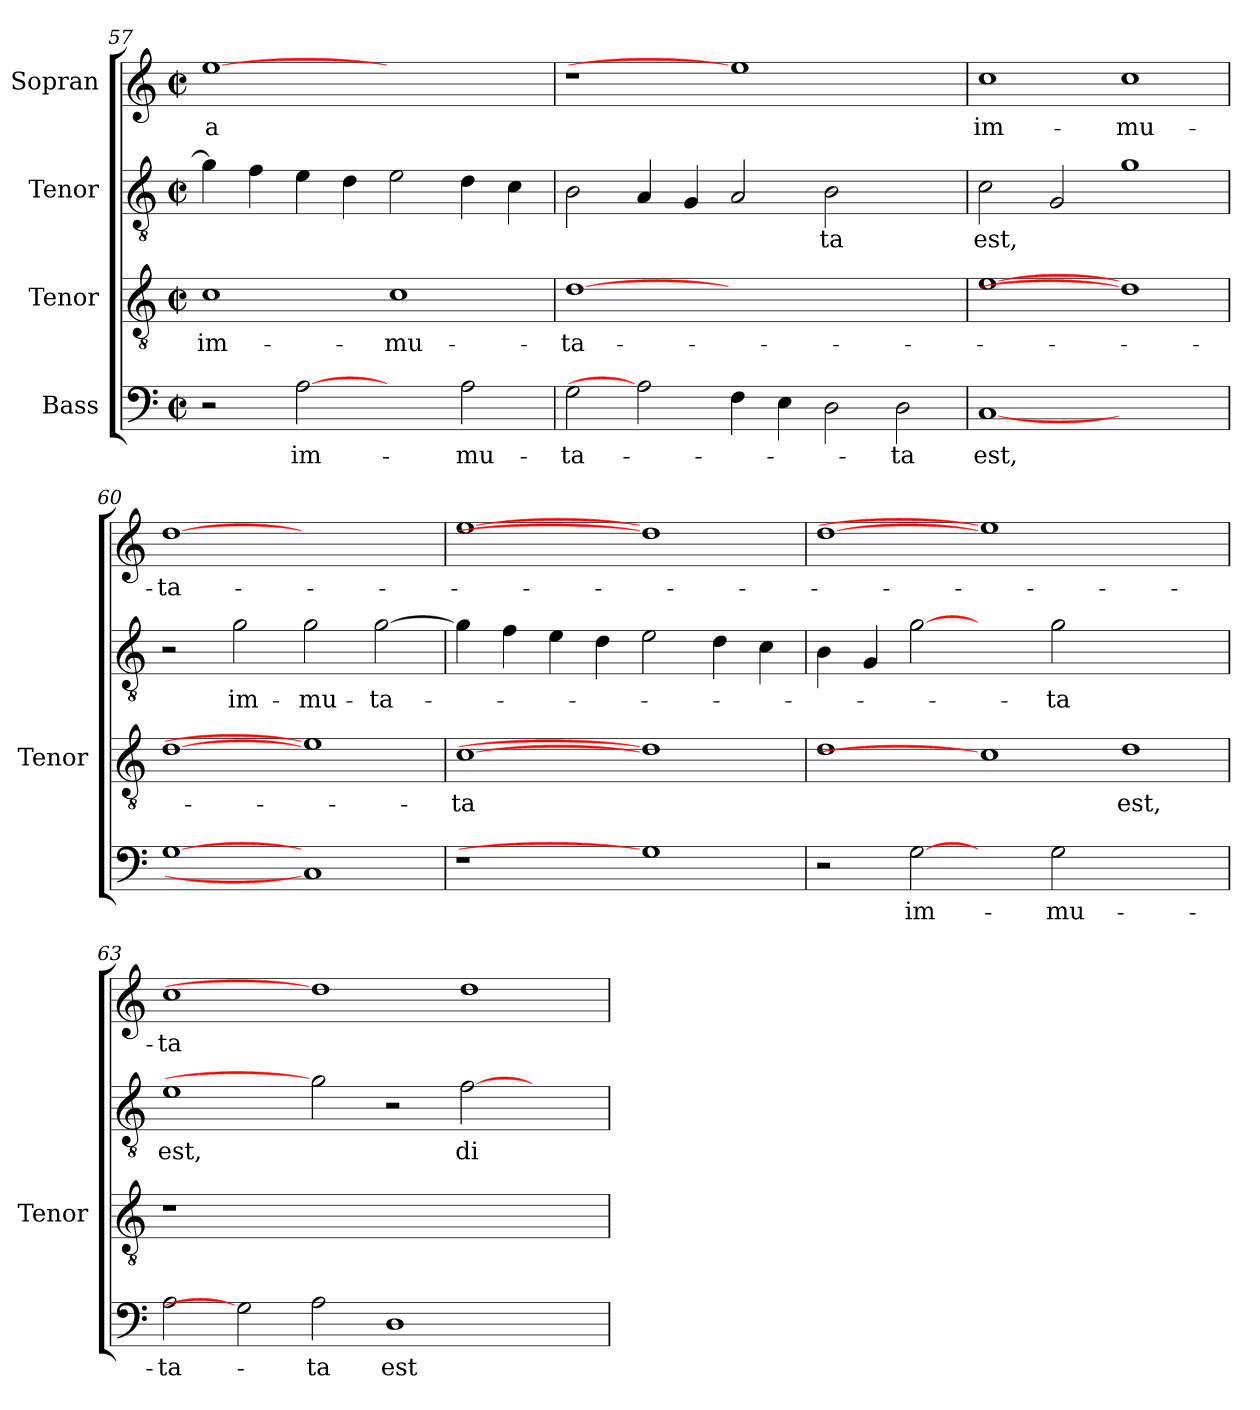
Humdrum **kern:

**kern	**text	**kern	**text	**kern	**text	**kern	**text
*part4	*part4	*part3	*part3	*part2	*part2	*part1	*part1
*staff4	*staff4	*staff3	*staff3	*staff2	*staff2	*staff1	*staff1
*I"Bass	*	*I"Tenor	*	*I"Tenor	*	*I"Sopran	*
*	*	*I'Tenor	*	*	*	*	*
!!LO:LB:g=z
*clefF4	*	*clefGv2	*	*clefGv2	*	*clefG2	*
*	*	*ITrd7c12	*	*ITrd7c12	*	*	*
*k[]	*	*k[]	*	*k[]	*	*k[]	*
*M2/2	*	*M2/2	*	*M2/2	*	*M2/2	*
*met(c|)	*	*met(c|)	*	*met(c|)	*	*met(c|)	*
=57	=57	=57	=57	=57	=57	=57	=57
!	!	!	!LO:LY:b:color=#000000	!	!	!	!
!	!	!	!	!	!	!	!LO:LY:b:color=#000000
2r	.	1Ci	im-	4Gi\]	.	[1eei	-a
.	.	.	.	4Fi\	.	.	.
!	!LO:LY:b:color=#000000	!	!	!	!	!	!
[2Ai	im-	.	.	4Ei\	.	.	.
.	.	.	.	4Di\	.	.	.
!	!	!	!LO:LY:b:color=#000000	!	!	!	!
2ryy	.	1Ci	-mu-	2Ei\	.	1ryy	.
!	!LO:LY:b:color=#000000	!	!	!	!	!	!
2Ai\	-mu-	.	.	4Di\	.	.	.
.	.	.	.	4Ci\	.	.	.
=58	=58	=58	=58	=58	=58	=58	=58
!	!LO:LY:b:color=#000000	!	!	!	!	!	!
!	!	!	!LO:LY:b:color=#000000	!	!	!LO:N:vis=1	!
2Gi\	-ta-	[1Di	-ta-	2BBi\	.	1r	.
2Ai]	.	.	.	4AAi/	.	.	.
.	.	.	.	4GGi/	.	.	.
4Fi\	.	1.ryy	.	2AAi/	.	1eei]	.
4Ei\	.	.	.	.	.	.	.
!	!	!	!	!	!LO:LY:b:color=#000000	!	!
2Di\	.	.	.	2BBi\	-ta	.	.
!	!LO:LY:b:color=#000000	!	!	!	!	!	!
2Di\	-ta	.	.	2ryy	.	2ryy	.
=59	=59	=59	=59	=59	=59	=59	=59
!	!LO:LY:b:color=#000000	!	!	!	!	!	!
!	!	!	!	!	!LO:LY:b:color=#000000	!	!
!	!	!	!	!	!	!	!LO:LY:b:color=#000000
[1Ci	est,	[1Ei	.	2Ci\	est,	1cci	im-
.	.	.	.	2GGi/	.	.	.
!	!	!	!	!	!	!	!LO:LY:b:color=#000000
1ryy	.	1Di]	.	1Gi	.	1cci	-mu-
=60	=60	=60	=60	=60	=60	=60	=60
!	!	!	!	!	!	!	!LO:LY:b:color=#000000
[1Gi	.	[1Di	.	2r	.	[1ddi	-ta-
!	!	!	!	!	!LO:LY:b:color=#000000	!	!
.	.	.	.	2Gi\	im-	.	.
!	!	!	!	!	!LO:LY:b:color=#000000	!	!
1Ci]	.	1Ei]	.	2Gi\	-mu-	1ryy	.
!	!	!	!	!	!LO:LY:b:color=#000000	!	!
.	.	.	.	[>2Gi\	-ta-	.	.
=61	=61	=61	=61	=61	=61	=61	=61
!LO:N:vis=1	!	!	!	!	!	!	!
!	!	!	!LO:LY:b:color=#000000	!	!	!	!
1r	.	[1Ci	-ta	4Gi\]	.	[1eei	.
.	.	.	.	4Fi\	.	.	.
.	.	.	.	4Ei\	.	.	.
.	.	.	.	4Di\	.	.	.
1Gi]	.	1Di]	.	2Ei\	.	1ddi]	.
.	.	.	.	4Di\	.	.	.
.	.	.	.	4Ci\	.	.	.
=62	=62	=62	=62	=62	=62	=62	=62
2r	.	1Di	.	4BBi\	.	[1ddi	.
.	.	.	.	4GGi/	.	.	.
!	!LO:LY:b:color=#000000	!	!	!	!	!	!
[2Gi	im-	.	.	[2Gi	.	.	.
2ryy	.	1Ci]	.	2ryy	.	1eei]	.
!	!LO:LY:b:color=#000000	!	!	!	!	!	!
!	!	!	!	!	!LO:LY:b:color=#000000	!	!
2Gi\	-mu-	.	.	2Gi\	-ta	.	.
!	!	!	!LO:LY:b:color=#000000	!	!	!	!
1ryy	.	1Di	est,	1ryy	.	1ryy	.
=63	=63	=63	=63	=63	=63	=63	=63
!	!LO:LY:b:color=#000000	!LO:N:vis=1	!	!	!	!	!
!	!	!	!	!	!LO:LY:b:color=#000000	!	!
!	!	!	!	!	!	!	!LO:LY:b:color=#000000
2Ai\	-ta-	1r	.	1Ei	est,	1cci	-ta
2Gi]	.	.	.	.	.	.	.
!	!LO:LY:b:color=#000000	!	!	!	!	!	!
2Ai\	-ta	0ryy	.	2Gi]	.	1ddi]	.
!	!LO:LY:b:color=#000000	!	!	!	!	!	!
1Di	est	.	.	2r	.	.	.
!	!	!	!	!	!LO:LY:b:color=#000000	!	!
.	.	.	.	[>2Fi\	di-	1ddi	.
2ryy	.	.	.	2ryy	.	.	.
=	=	=	=	=	=	=	=
*-	*-	*-	*-	*-	*-	*-	*-
